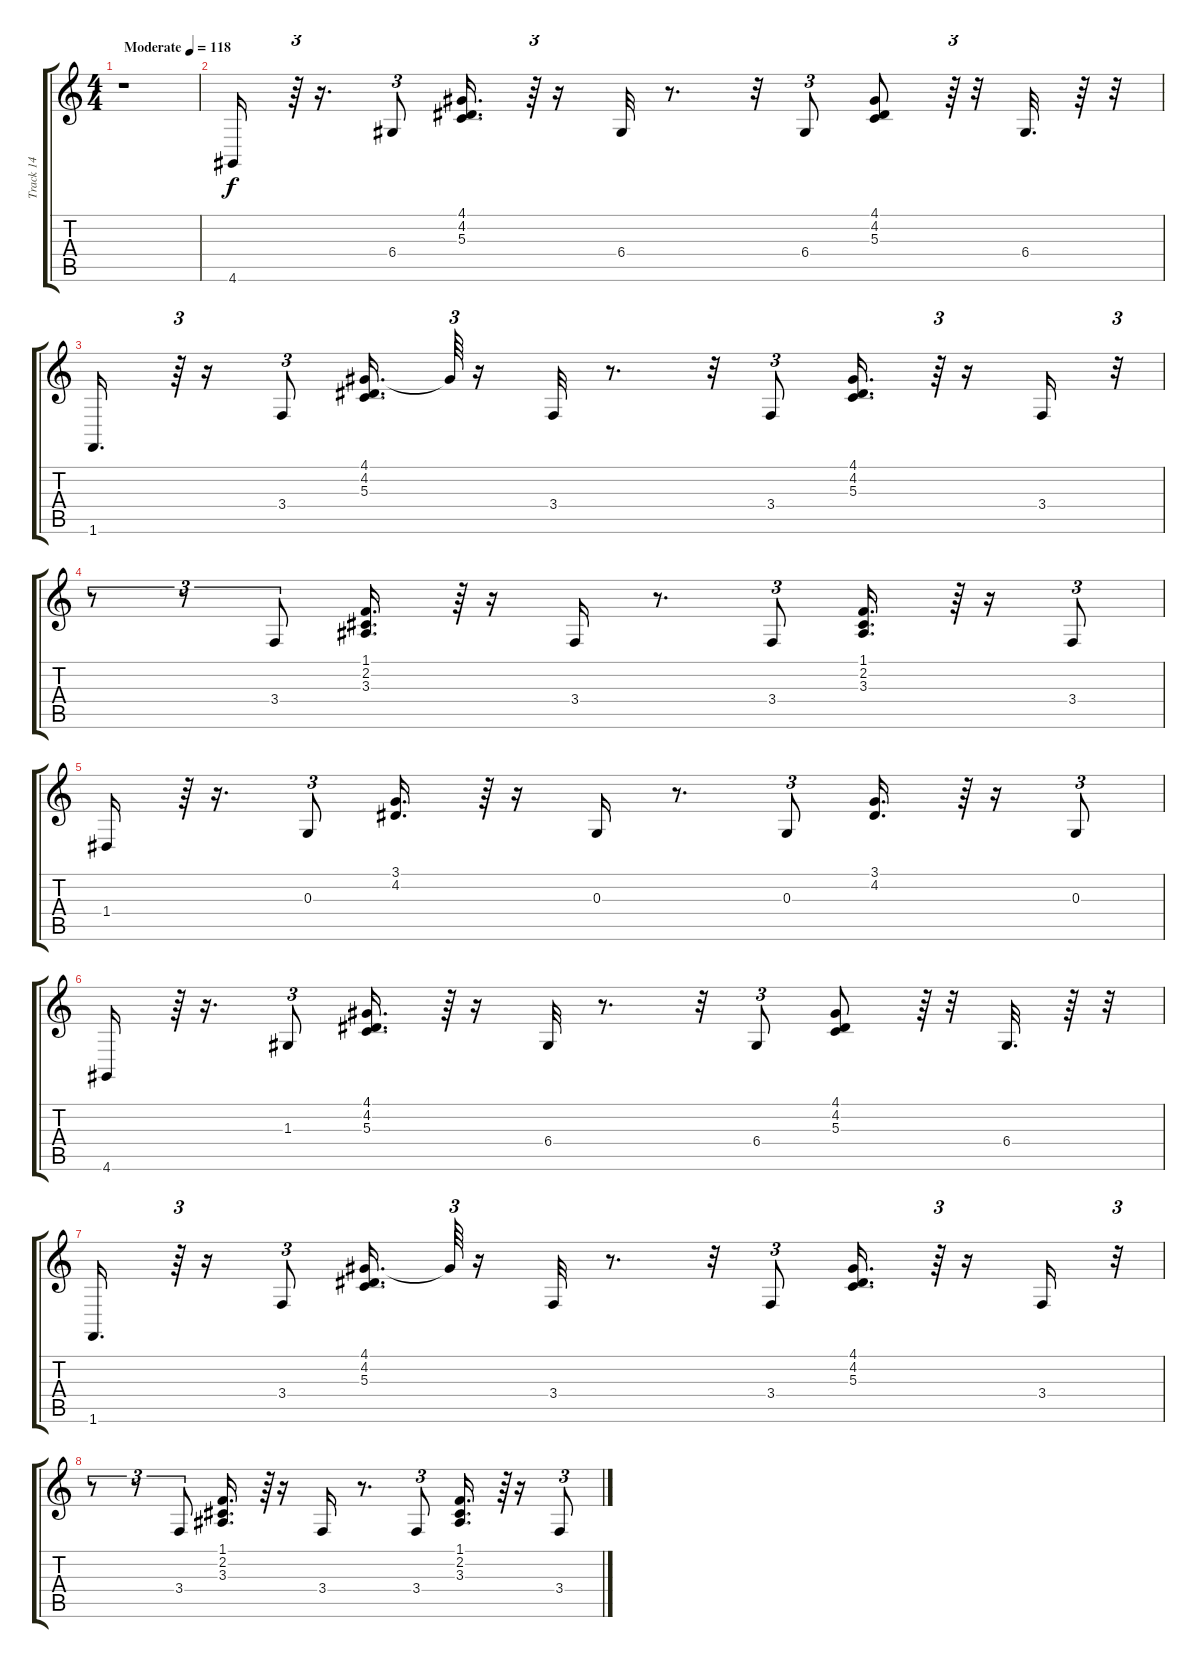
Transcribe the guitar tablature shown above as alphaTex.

\track ("Track 14" "Track 14") {instrument choiraahs}
\staff {score tabs}
\tuning (E4 B3 G3 D3 A2 E2) {hide}
\ts (4 4)
\tempo (118 "Moderate")
\clef g2
\ks c
r.1{dy f instrument choiraahs} |
4.6.16 r.64{tu (3 2)} r.16{d} 6.4.8{tu (3 2)} (4.1 4.2 5.3).16{d} r.64{tu (3 2)} r.16 6.4.32 r.8{d} r.32 6.4.8{tu (3 2)} (4.1 4.2 5.3).8 r.64{tu (3 2)} r.32 6.4.32{d} r.64 r.32 |
1.6.16{d} r.64{tu (3 2)} r.16 3.4.8{tu (3 2)} (4.1 4.2 5.3).16{d} 4.1{t}.64{tu (3 2)} r.16 3.4.32 r.8{d} r.32 3.4.8{tu (3 2)} (4.1 4.2 5.3).16{d} r.64{tu (3 2)} r.16 3.4.16 r.32{tu (3 2)} |
r.8{tu (3 2)} r.8{tu (3 2)} 3.4.8{tu (3 2)} (1.1 2.2 3.3).16{d} r.64{tu (3 2)} r.16 3.4.16 r.8{d} 3.4.8{tu (3 2) volume 12} (1.1 2.2 3.3).16{d} r.64{tu (3 2)} r.16 3.4.8{tu (3 2)} |
1.4.16 r.64{tu (3 2)} r.16{d} 0.3.8{tu (3 2)} (3.1 4.2).16{d} r.64{tu (3 2)} r.16 0.3.16 r.8{d} 0.3.8{tu (3 2)} (3.1 4.2).16{d} r.64{tu (3 2)} r.16 0.3.8{tu (3 2)} |
4.6.16 r.64{tu (3 2)} r.16{d} 1.3.8{tu (3 2)} (4.1 4.2 5.3).16{d} r.64{tu (3 2)} r.16 6.4.32 r.8{d} r.32 6.4.8{tu (3 2)} (4.1 4.2 5.3).8 r.64{tu (3 2)} r.32 6.4.32{d} r.64 r.32 |
1.6.16{d} r.64{tu (3 2)} r.16 3.4.8{tu (3 2)} (4.1 4.2 5.3).16{d} 4.1{t}.64{tu (3 2)} r.16 3.4.32 r.8{d} r.32 3.4.8{tu (3 2)} (4.1 4.2 5.3).16{d} r.64{tu (3 2)} r.16 3.4.16 r.32{tu (3 2)} |
r.8{tu (3 2)} r.8{tu (3 2)} 3.4.8{tu (3 2)} (1.1 2.2 3.3).16{d} r.64{tu (3 2)} r.16 3.4.16 r.8{d} 3.4.8{tu (3 2)} (1.1 2.2 3.3).16{d} r.64{tu (3 2)} r.16 3.4.8{tu (3 2)}
